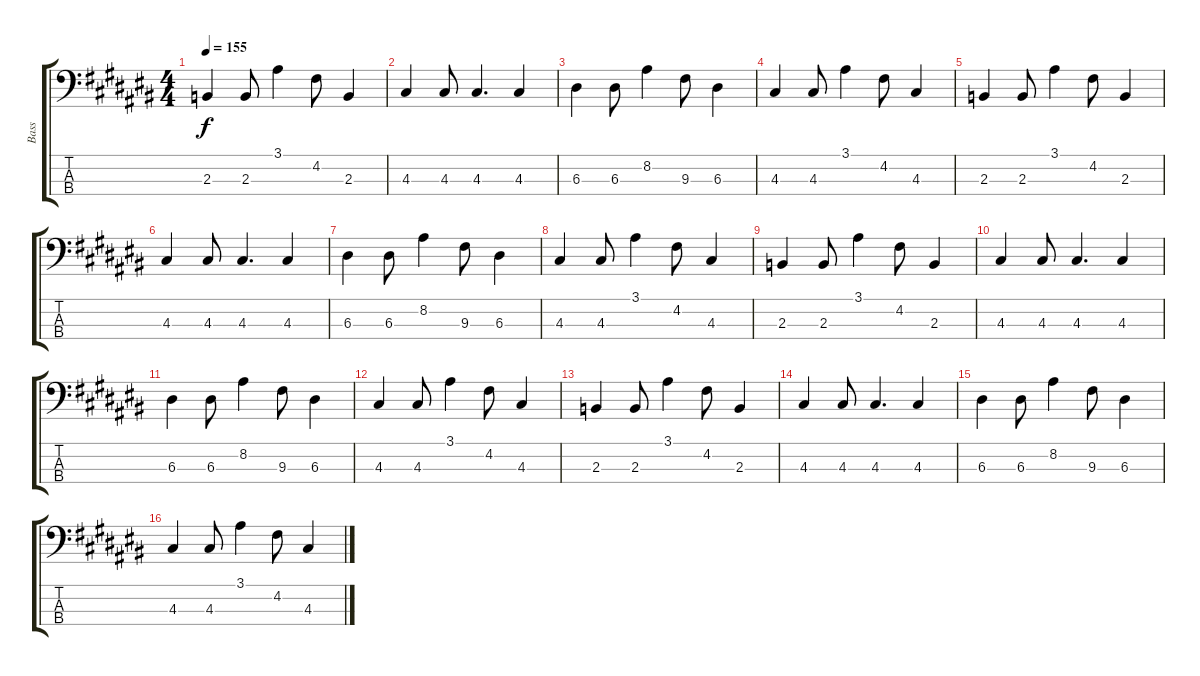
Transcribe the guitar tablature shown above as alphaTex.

\track ("Bass" "Bass") {instrument electricbassfinger}
\staff {score tabs}
\tuning (G2 D2 A1 E1) {hide}
\ts (4 4)
\tempo 155
\clef f4
\ks c#
2.3.4{dy f} 2.3.8 3.1.4 4.2.8 2.3.4 |
4.3.4 4.3.8 4.3.4{d} 4.3.4 |
6.3.4 6.3.8 8.2.4 9.3.8 6.3.4 |
4.3.4 4.3.8 3.1.4 4.2.8 4.3.4 |
2.3.4 2.3.8 3.1.4 4.2.8 2.3.4 |
4.3.4 4.3.8 4.3.4{d} 4.3.4 |
6.3.4 6.3.8 8.2.4 9.3.8 6.3.4 |
4.3.4 4.3.8 3.1.4 4.2.8 4.3.4 |
2.3.4 2.3.8 3.1.4 4.2.8 2.3.4 |
4.3.4 4.3.8 4.3.4{d} 4.3.4 |
6.3.4 6.3.8 8.2.4 9.3.8 6.3.4 |
4.3.4 4.3.8 3.1.4 4.2.8 4.3.4 |
2.3.4 2.3.8 3.1.4 4.2.8 2.3.4 |
4.3.4 4.3.8 4.3.4{d} 4.3.4 |
6.3.4 6.3.8 8.2.4 9.3.8 6.3.4 |
4.3.4 4.3.8 3.1.4 4.2.8 4.3.4
